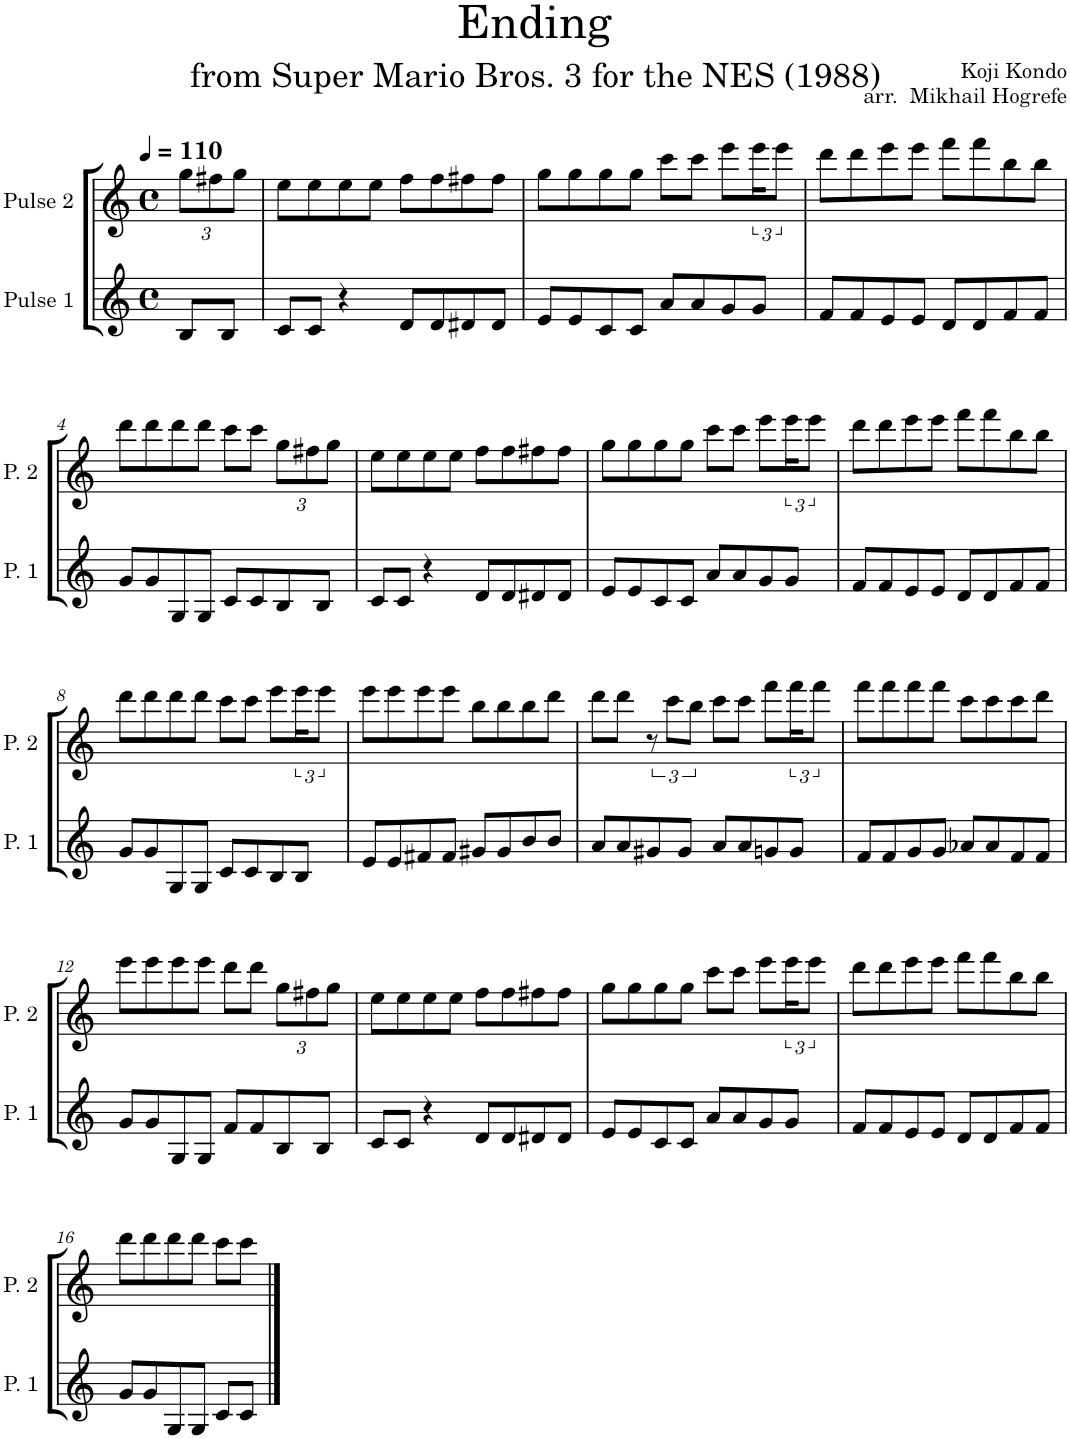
**kern	**kern
*part2	*part1
*staff2	*staff1
*I"Pulse 1	*I"Pulse 2
*I'P. 1	*I'P. 2
*clefG2	*clefG2
*k[]	*k[]
*M4/4	*M4/4
*met(c)	*met(c)
*MM110	*MM110
*	*Xbrackettup
=	=
8B/L	12gg\L
.	12ff#X\
8B/J	.
.	12gg\J
=1	=1
8c/L	8ee\L
8c/J	8ee\
4r	8ee\
.	8ee\J
8d/L	8ff\L
8d/	8ff\
8d#X/	8ff#X\
8d#/J	8ff#\J
=2	=2
8e/L	8gg\L
8e/	8gg\
8c/	8gg\
8c/J	8gg\J
8a/L	8ccc\L
8a/	8ccc\J
8g/	8eee\L
*	*brackettup
8g/J	24eee\K
.	12eee\J
=3	=3
8f/L	8ddd\L
8f/	8ddd\
8e/	8eee\
8e/J	8eee\J
8d/L	8fff\L
8d/	8fff\
8f/	8bb\
8f/J	8bb\J
!!LO:LB:g=z
=4	=4
8g/L	8ddd\L
8g/	8ddd\
8G/	8ddd\
8G/J	8ddd\J
8c/L	8ccc\L
8c/	8ccc\J
*	*Xbrackettup
8B/	12gg\L
.	12ff#X\
8B/J	.
.	12gg\J
=5	=5
8c/L	8ee\L
8c/J	8ee\
4r	8ee\
.	8ee\J
8d/L	8ff\L
8d/	8ff\
8d#X/	8ff#X\
8d#/J	8ff#\J
=6	=6
8e/L	8gg\L
8e/	8gg\
8c/	8gg\
8c/J	8gg\J
8a/L	8ccc\L
8a/	8ccc\J
8g/	8eee\L
*	*brackettup
8g/J	24eee\K
.	12eee\J
=7	=7
8f/L	8ddd\L
8f/	8ddd\
8e/	8eee\
8e/J	8eee\J
8d/L	8fff\L
8d/	8fff\
8f/	8bb\
8f/J	8bb\J
!!LO:LB:g=z
=8	=8
8g/L	8ddd\L
8g/	8ddd\
8G/	8ddd\
8G/J	8ddd\J
8c/L	8ccc\L
8c/	8ccc\J
8B/	8eee\L
8B/J	24eee\K
.	12eee\J
=9	=9
8e/L	8eee\L
8e/	8eee\
8f#X/	8eee\
8f#/J	8eee\J
8g#X/L	8bb\L
8g#/	8bb\
8b/	8bb\
8b/J	8ddd\J
=10	=10
8a/L	8ddd\L
8a/	8ddd\J
8g#X/	12r
.	12ccc\L
8g#/J	.
.	12bb\J
8a/L	8ccc\L
8a/	8ccc\J
8gn/	8fff\L
8g/J	24fff\K
.	12fff\J
=11	=11
8f/L	8fff\L
8f/	8fff\
8g/	8fff\
8g/J	8fff\J
8a-X/L	8ccc\L
8a-/	8ccc\
8f/	8ccc\
8f/J	8ddd\J
!!LO:LB:g=z
=12	=12
8g/L	8eee\L
8g/	8eee\
8G/	8eee\
8G/J	8eee\J
8f/L	8ddd\L
8f/	8ddd\J
*	*Xbrackettup
8B/	12gg\L
.	12ff#X\
8B/J	.
.	12gg\J
=13	=13
8c/L	8ee\L
8c/J	8ee\
4r	8ee\
.	8ee\J
8d/L	8ff\L
8d/	8ff\
8d#X/	8ff#X\
8d#/J	8ff#\J
=14	=14
8e/L	8gg\L
8e/	8gg\
8c/	8gg\
8c/J	8gg\J
8a/L	8ccc\L
8a/	8ccc\J
8g/	8eee\L
*	*brackettup
8g/J	24eee\K
.	12eee\J
=15	=15
8f/L	8ddd\L
8f/	8ddd\
8e/	8eee\
8e/J	8eee\J
8d/L	8fff\L
8d/	8fff\
8f/	8bb\
8f/J	8bb\J
!!LO:LB:g=z
=16	=16
8g/L	8ddd\L
8g/	8ddd\
8G/	8ddd\
8G/J	8ddd\J
8c/L	8ccc\L
8c/J	8ccc\J
==	==
*-	*-
